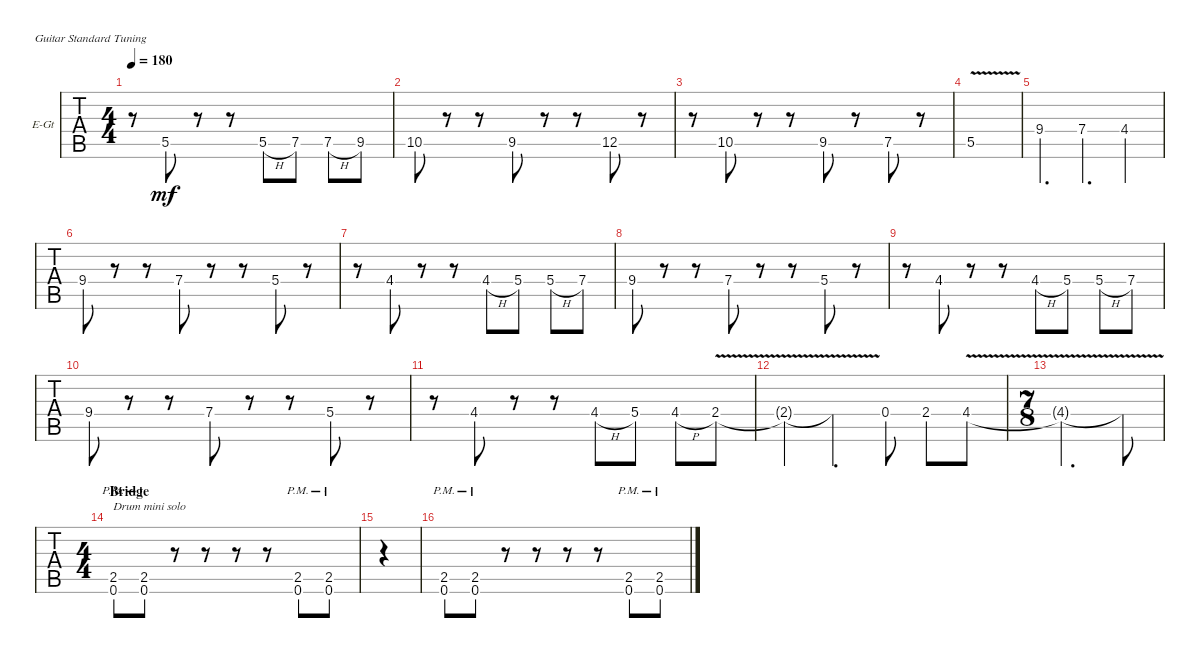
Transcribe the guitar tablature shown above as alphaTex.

\defaultSystemsLayout 4
\bracketExtendMode groupsimilarinstruments
\multiBarRest
\firstSystemTrackNameOrientation horizontal
\otherSystemsTrackNameOrientation horizontal
\track ("Cole Train" "E-Gt") {instrument distortionguitar}
\staff {tabs}
\tuning (E4 B3 G3 D3 A2 E2)
\ts (4 4)
\tempo 180
\clef g2
\ks c
r.8{dy mf} 5.5.8 r.8 r.8 5.5{h}.8 7.5.8 7.5{h}.8 9.5.8 |
10.5.8 r.8 r.8 9.5.8 r.8 r.8 12.5.8 r.8 |
r.8 10.5.8 r.8 r.8 9.5.8 r.8 7.5.8 r.8 |
5.5{v}.1 |
9.4.4{d} 7.4.4{d} 4.4.4 |
9.4.8 r.8 r.8 7.4.8 r.8 r.8 5.4.8 r.8 |
r.8 4.4.8 r.8 r.8 4.4{h}.8 5.4.8 5.4{h}.8 7.4.8 |
9.4.8 r.8 r.8 7.4.8 r.8 r.8 5.4.8 r.8 |
r.8 4.4.8 r.8 r.8 4.4{h}.8 5.4.8 5.4{h}.8 7.4.8 |
9.4.8 r.8 r.8 7.4.8 r.8 r.8 5.4.8 r.8 |
r.8 4.4.8 r.8 r.8 4.4{h}.8 5.4.8 4.4{h}.8 2.4{v}.8 |
2.4{v t}.4 2.4{v t}.4{d} 0.4.8 2.4.8 4.4{v}.8 |
\ts (7 8)
4.4{v t}.2{d} 4.4{t}.8 |
\ts (4 4)
\section ("" "Bridge")
(0.6{pm} 2.5{pm}).8{txt "Drum mini solo"} (0.6{pm} 2.5{pm}).8 r.8 r.8 r.8 r.8 (0.6{pm} 2.5{pm}).8 (0.6{pm} 2.5{pm}).8 |
|
(0.6{pm} 2.5{pm}).8 (0.6{pm} 2.5{pm}).8 r.8 r.8 r.8 r.8 (0.6{pm} 2.5{pm}).8 (0.6{pm} 2.5{pm}).8
